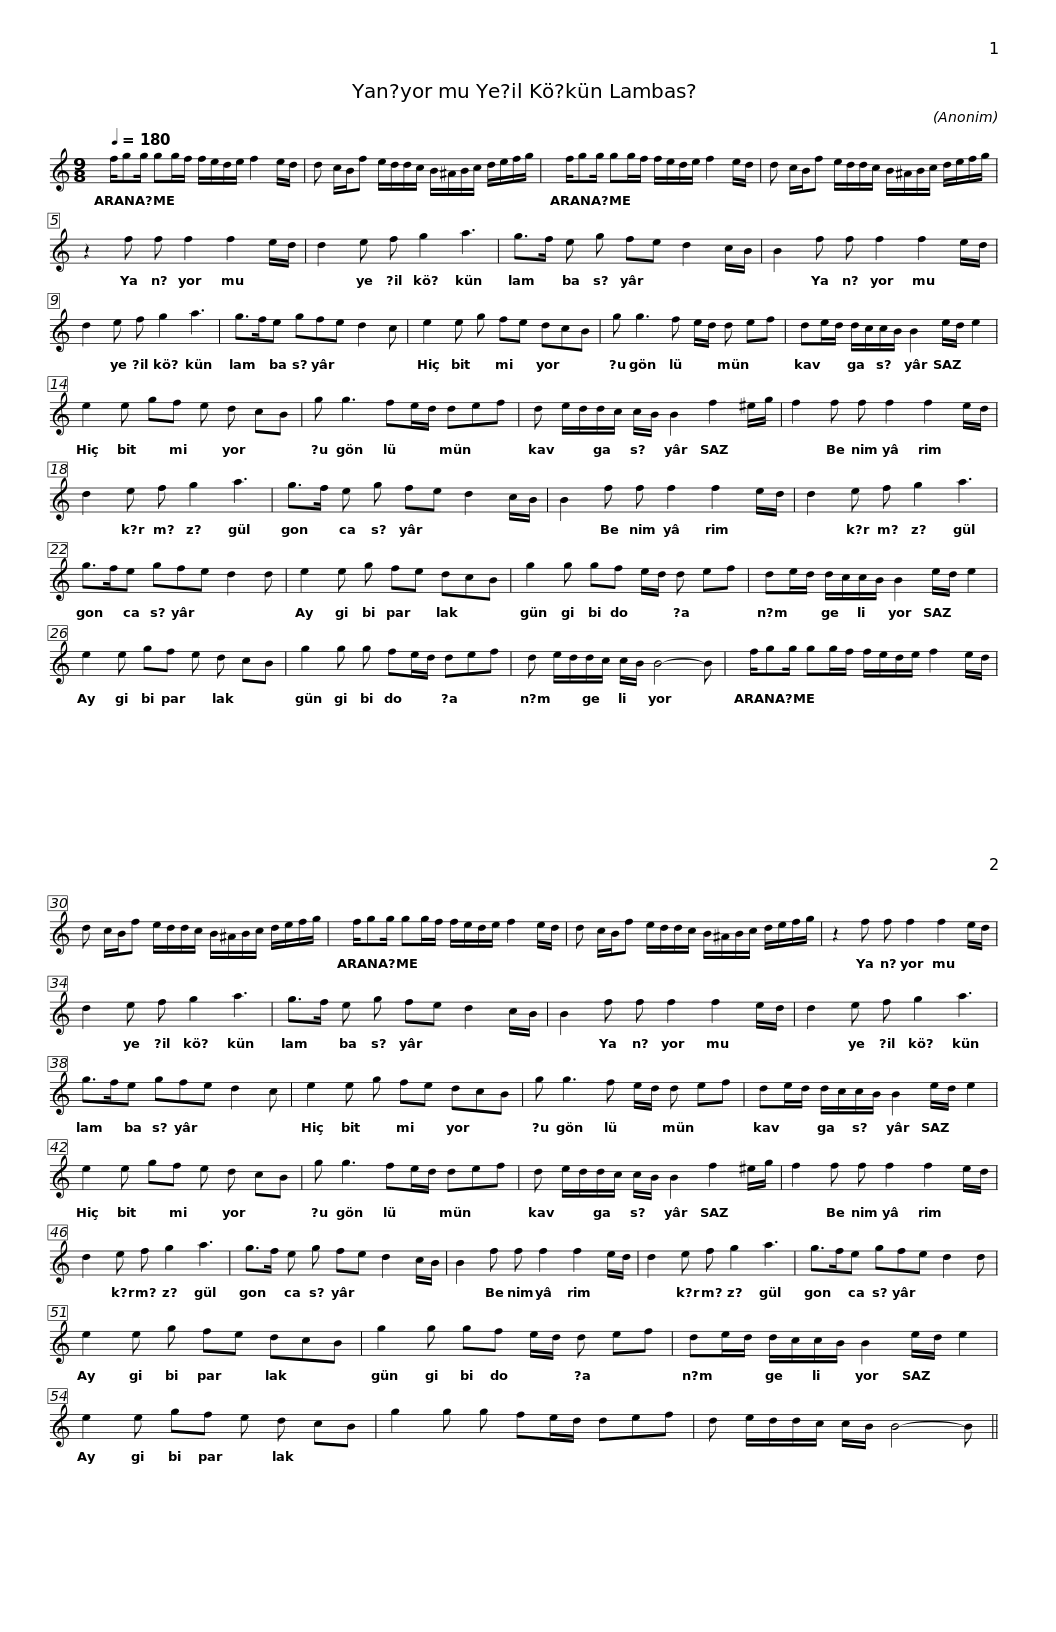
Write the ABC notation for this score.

X:1
L:1/8
Q:1/4=180
M:9/8
I:linebreak $
K:C
V:1 treble
V:1
 f/gg/ gg/f/ f/e/d/e/ f2 e/d/ | d c/B/f e/d/d/c/ B/^A/B/c/ d/e/f/g/ | f/gg/ gg/f/ f/e/d/e/ f2 e/d/ |$ d c/B/f e/d/d/c/ B/^A/B/c/ d/e/f/g/ | z2 f f f2 f2 e/d/ | %5
 d2 e f g2 a3 | g>f e g fe d2 c/B/ |$ B2 f f f2 f2 e/d/ | d2 e f g2 a3 | g>fe gfe d2 c | %10
 e2 e g fe dcB | g g3 f e/d/ d ef |$ de/d/ d/c/c/B/ B2 e/d/ e2 | e2 e gf e d cB | g g3 fe/d/ def | %15
 d e/d/d/c/ c/B/ B2 f2 ^e/g/ |$ f2 f f f2 f2 e/d/ | d2 e f g2 a3 | g>f e g fe d2 c/B/ | B2 f f f2 f2 e/d/ | %20
 d2 e f g2 a3 |$ g>fe gfe d2 d | e2 e g fe dcB | g2 g gf e/d/ d ef | de/d/ d/c/c/B/ B2 e/d/ e2 |$ %25
 e2 e gf e d cB | g2 g g fe/d/ def | d e/d/d/c/ c/B/ B4- B | f/gg/ gg/f/ f/e/d/e/ f2 e/d/ |$ d c/B/f e/d/d/c/ B/^A/B/c/ d/e/f/g/ | %30
 f/gg/ gg/f/ f/e/d/e/ f2 e/d/ | d c/B/f e/d/d/c/ B/^A/B/c/ d/e/f/g/ |$ z2 f f f2 f2 e/d/ | d2 e f g2 a3 | g>f e g fe d2 c/B/ | %35
 B2 f f f2 f2 e/d/ | d2 e f g2 a3 |$ g>fe gfe d2 c | e2 e g fe dcB | g g3 f e/d/ d ef | %40
 de/d/ d/c/c/B/ B2 e/d/ e2 |$ e2 e gf e d cB | g g3 fe/d/ def | d e/d/d/c/ c/B/ B2 f2 ^e/g/ | f2 f f f2 f2 e/d/ |$ %45
 d2 e f g2 a3 | g>f e g fe d2 c/B/ | B2 f f f2 f2 e/d/ | d2 e f g2 a3 | g>fe gfe d2 d |$ %50
 e2 e g fe dcB | g2 g gf e/d/ d ef | de/d/ d/c/c/B/ B2 e/d/ e2 | e2 e gf e d cB |$ g2 g g fe/d/ def | %55
 d e/d/d/c/ c/B/ B4- B || %56
